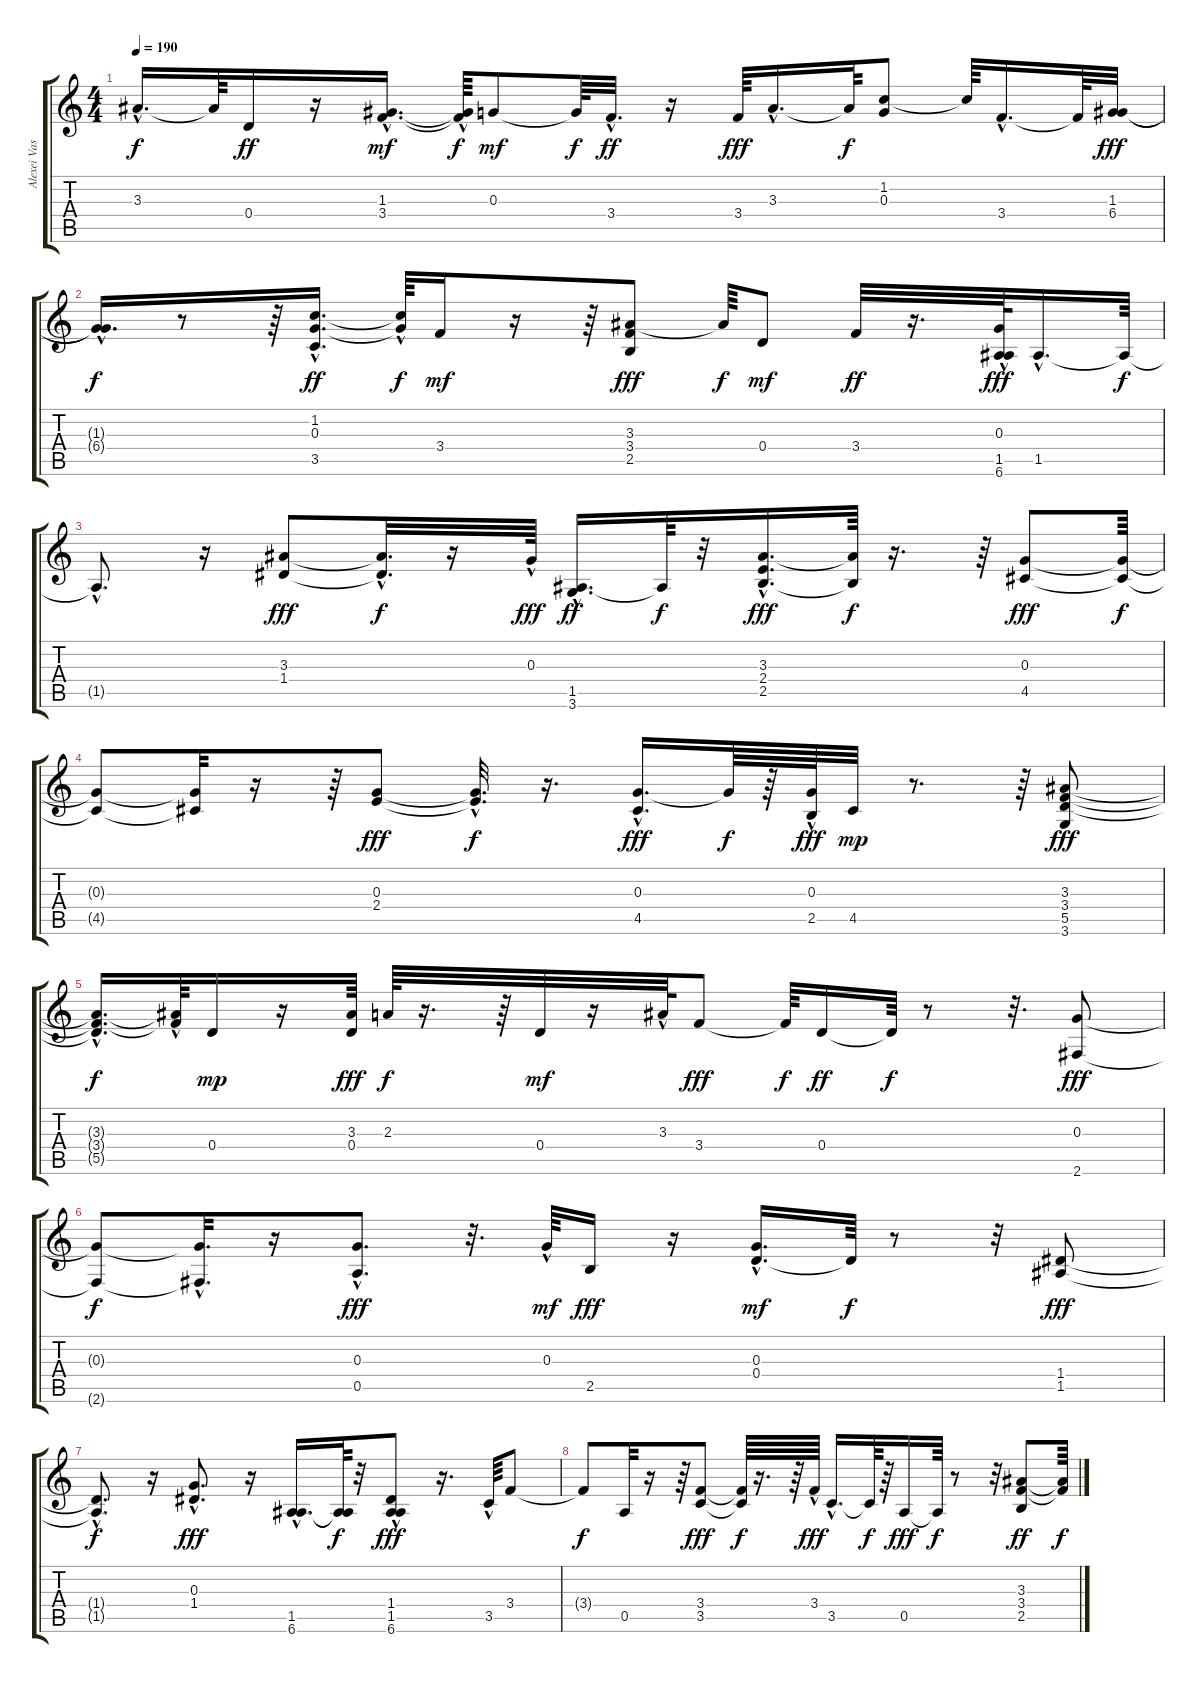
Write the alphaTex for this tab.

\track ("Alexei Vasiliev" "Alexei Vas") {instrument acousticguitarsteel}
\staff {score tabs}
\tuning (E4 B3 G3 D3 A2 E2) {hide}
\ts (4 4)
\tempo 190
\clef g2
\ks c
3.3{hac t}.16{d dy f} 3.3{t}.64 0.4.16{dy ff} r.16 (1.3{hac} 3.4{hac}).16{d dy mf} (1.3{hac t} 3.4{t}).64{dy f} 0.3.8{dy mf} 0.3{t}.64{dy f} 3.4{hac}.32{d dy ff} r.16 3.4.64{dy fff} 3.3{hac}.16{d} 3.3{t}.64{dy f} (1.2 0.3).8 1.2{t}.64 3.4{hac}.16{d} 3.4{t}.64 (1.3 6.4).32{dy fff} |
(1.3{hac t} 6.4{hac t}).16{d dy f} r.8 r.64 (1.2{hac} 0.3{hac} 3.5).16{d dy ff} (1.2{t} 0.3{hac t}).64{dy f} 3.4.16{dy mf} r.16 r.64 (3.3 3.4 2.5).8{dy fff} 3.3{t}.64{dy f} 0.4.8{dy mf} 3.4.32{dy ff} r.16{d} (0.3 1.5 6.6{hac}).64{dy fff} 1.5{hac}.16{d} 1.5{t}.64{dy f} |
1.5{hac t}.8{d} r.16 (3.3 1.4).8{dy fff} (3.3{t} 1.4{hac t}).32{d dy f} r.16 0.3{hac}.64{dy fff} (1.5{hac} 3.6).16{d dy ff} 1.5{t}.64{dy f} r.32 (3.3{hac} 2.4{hac} 2.5{hac}).16{d dy fff} (3.3{t} 2.5{t}).64{dy f} r.16{d} r.64 (0.3 4.5).8{dy fff} (0.3{t} 4.5{t}).64{dy f} |
(0.3{t} 4.5{t}).8 (0.3{t} 4.5{t}).32 r.16 r.64 (0.3 2.4).8{dy fff} (0.3{hac t} 2.4{hac t}).32{d dy f} r.16{d} (0.3{hac} 4.5{hac}).16{d dy fff} 0.3{t}.64{dy f} r.64 (0.3{hac} 2.5).64{dy fff} 4.5.32{dy mp} r.8{d} r.64 (3.3 3.4 5.5 3.6).8{dy fff} |
(3.3{hac t} 3.4{hac t} 5.5{t}).16{d dy f} (3.3{t} 3.4{hac t}).64 0.4.16{dy mp} r.16 (3.3 0.4).64{dy fff} 2.3.64{dy f} r.16{d} r.64 0.4.32{dy mf} r.16 3.3{hac}.64 3.4.8{dy fff} 3.4{t}.64{dy f} 0.4.16{dy ff} 0.4{t}.64{dy f} r.8 r.32{d} (0.3 2.6).8{dy fff} |
(0.3{t} 2.6{t}).8{dy f} (0.3{hac t} 2.6{hac t}).32{d} r.16 (0.3{hac} 0.5).8{d dy fff} r.32{d} 0.3{hac}.64{dy mf} 2.5.16{dy fff} r.16 (0.3{hac} 0.4{hac}).16{d dy mf} 0.4{t}.64{dy f} r.8 r.32 (1.4 1.5).8{dy fff} |
(1.4{hac t} 1.5{hac t}).8{d dy f} r.16 (0.3{hac} 1.4).8{d dy fff} r.16 (1.5{hac} 6.6{hac}).16{d} (1.5{t} 6.6{t}).64{dy f} r.32 (1.4{hac} 1.5 6.6{hac}).8{dy fff} r.16{d} 3.5{hac}.64 3.4.8 |
3.4{t}.8{dy f} 0.5.32 r.16 r.64 (3.4 3.5).8{dy fff} (3.4{t} 3.5{t}).64{dy f} r.16{d} r.64 3.4{hac}.64{dy fff} 3.5{hac}.16{d} 3.5{t}.64{dy f} r.64 0.5.16{dy fff} 0.5{t}.64{dy f} r.8 r.32 (3.3 3.4 2.5).8{dy ff} (3.3{t} 3.4{t}).64{dy f}
